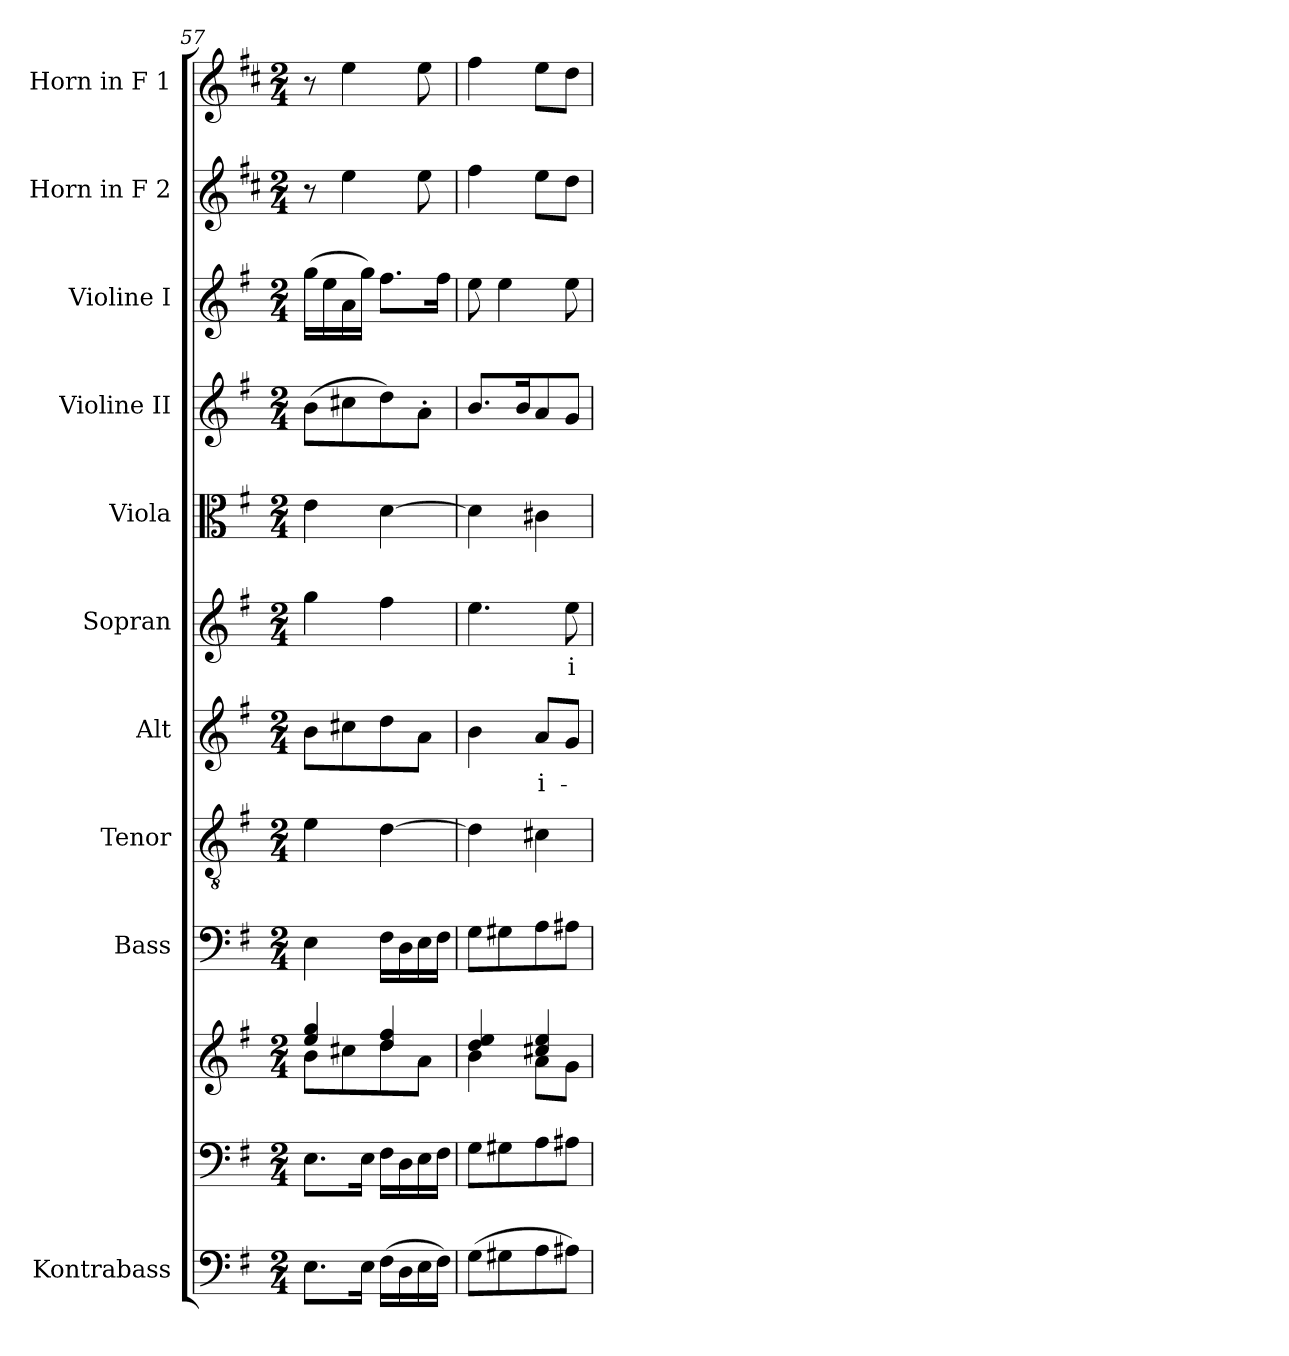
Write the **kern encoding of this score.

**kern	**kern	**kern	**kern	**kern	**kern	**text	**kern	**text	**kern	**kern	**kern	**kern	**kern
*part11	*part10	*part10	*part9	*part8	*part7	*part7	*part6	*part6	*part5	*part4	*part3	*part2	*part1
*staff12	*staff11	*staff10	*staff9	*staff8	*staff7	*staff7	*staff6	*staff6	*staff5	*staff4	*staff3	*staff2	*staff1
*I"Kontrabass	*	*	*I"Bass	*I"Tenor	*I"Alt	*	*I"Sopran	*	*I"Viola	*I"Violine II	*I"Violine I	*I"Horn in F 2	*I"Horn in F 1
*I'Kb.	*	*	*I'B.	*I'T.	*I'A.	*	*I'S.	*	*I'Vla.	*I'Vl. II	*I'Vl. I	*	*
*clefF4	*clefF4	*clefG2	*clefF4	*clefGv2	*clefG2	*	*clefG2	*	*clefC3	*clefG2	*clefG2	*clefG2	*clefG2
*ITrd7c12	*	*	*	*	*	*	*	*	*	*	*	*ITrd4c7	*ITrd4c7
*k[f#]	*k[f#]	*k[f#]	*k[f#]	*k[f#]	*k[f#]	*	*k[f#]	*	*k[f#]	*k[f#]	*k[f#]	*k[f#]	*k[f#]
*G:	*G:	*G:	*G:	*G:	*G:	*	*G:	*	*G:	*G:	*G:	*G:	*G:
*M2/4	*M2/4	*M2/4	*M2/4	*M2/4	*M2/4	*	*M2/4	*	*M2/4	*M2/4	*M2/4	*M2/4	*M2/4
=57	=57	=57	=57	=57	=57	=57	=57	=57	=57	=57	=57	=57	=57
*	*	*^	*	*	*	*	*	*	*	*	*	*	*
8.EE\L	8.E\L	4ee/ 4gg/	8b\L	4E\	4e\	8b\L	.	4gg\	.	4e\	(>8b\L	(>16gg\LL	8r	8r
.	.	.	.	.	.	.	.	.	.	.	.	16ee\	.	.
.	.	.	8cc#X\	.	.	8cc#X\	.	.	.	.	8cc#X\	16a\	4a\	4a\
16EE\Jk	16E\Jk	.	.	.	.	.	.	.	.	.	.	16gg\JJ)	.	.
(>16FF#\LL	16F#\LL	4dd/ 4ff#/	8dd\	16F#\LL	[4d\	8dd\	.	4ff#\	.	[4d\	8dd\)	8.ff#\L	.	.
16DD\	16D\	.	.	16D\	.	.	.	.	.	.	.	.	.	.
16EE\	16E\	.	8a\J	16E\	.	8a\J	.	.	.	.	8a'>\J	.	8a\	8a\
16FF#\JJ)	16F#\JJ	.	.	16F#\JJ	.	.	.	.	.	.	.	16ff#\Jk	.	.
=58	=58	=58	=58	=58	=58	=58	=58	=58	=58	=58	=58	=58	=58	=58
(>8GG\L	8G\L	4dd/ 4ee/	4b\	8G\L	4d\]	4b\	.	4.ee\	.	4d\]	8.b/L	8ee\	4b\	4b\
8GG#X\	8G#X\	.	.	8G#X\	.	.	.	.	.	.	.	4ee\	.	.
.	.	.	.	.	.	.	.	.	.	.	16b/k	.	.	.
!	!	!	!	!	!	!	!LO:LY:b	!	!	!	!	!	!	!
8AA\	8A\	4cc#X/ 4ee/	8a\L	8A\	4c#X\	8a/L	-i-	.	.	4c#X\	8a/	.	8a\L	8a\L
!	!	!	!	!	!	!	!	!	!LO:LY:b	!	!	!	!	!
8AA#X\J)	8A#X\J	.	8g\J	8A#X\J	.	8g/J	.	8ee\	-i-	.	8g/J	8ee\	8g\J	8g\J
*	*	*v	*v	*	*	*	*	*	*	*	*	*	*	*
=	=	=	=	=	=	=	=	=	=	=	=	=	=
*-	*-	*-	*-	*-	*-	*-	*-	*-	*-	*-	*-	*-	*-
